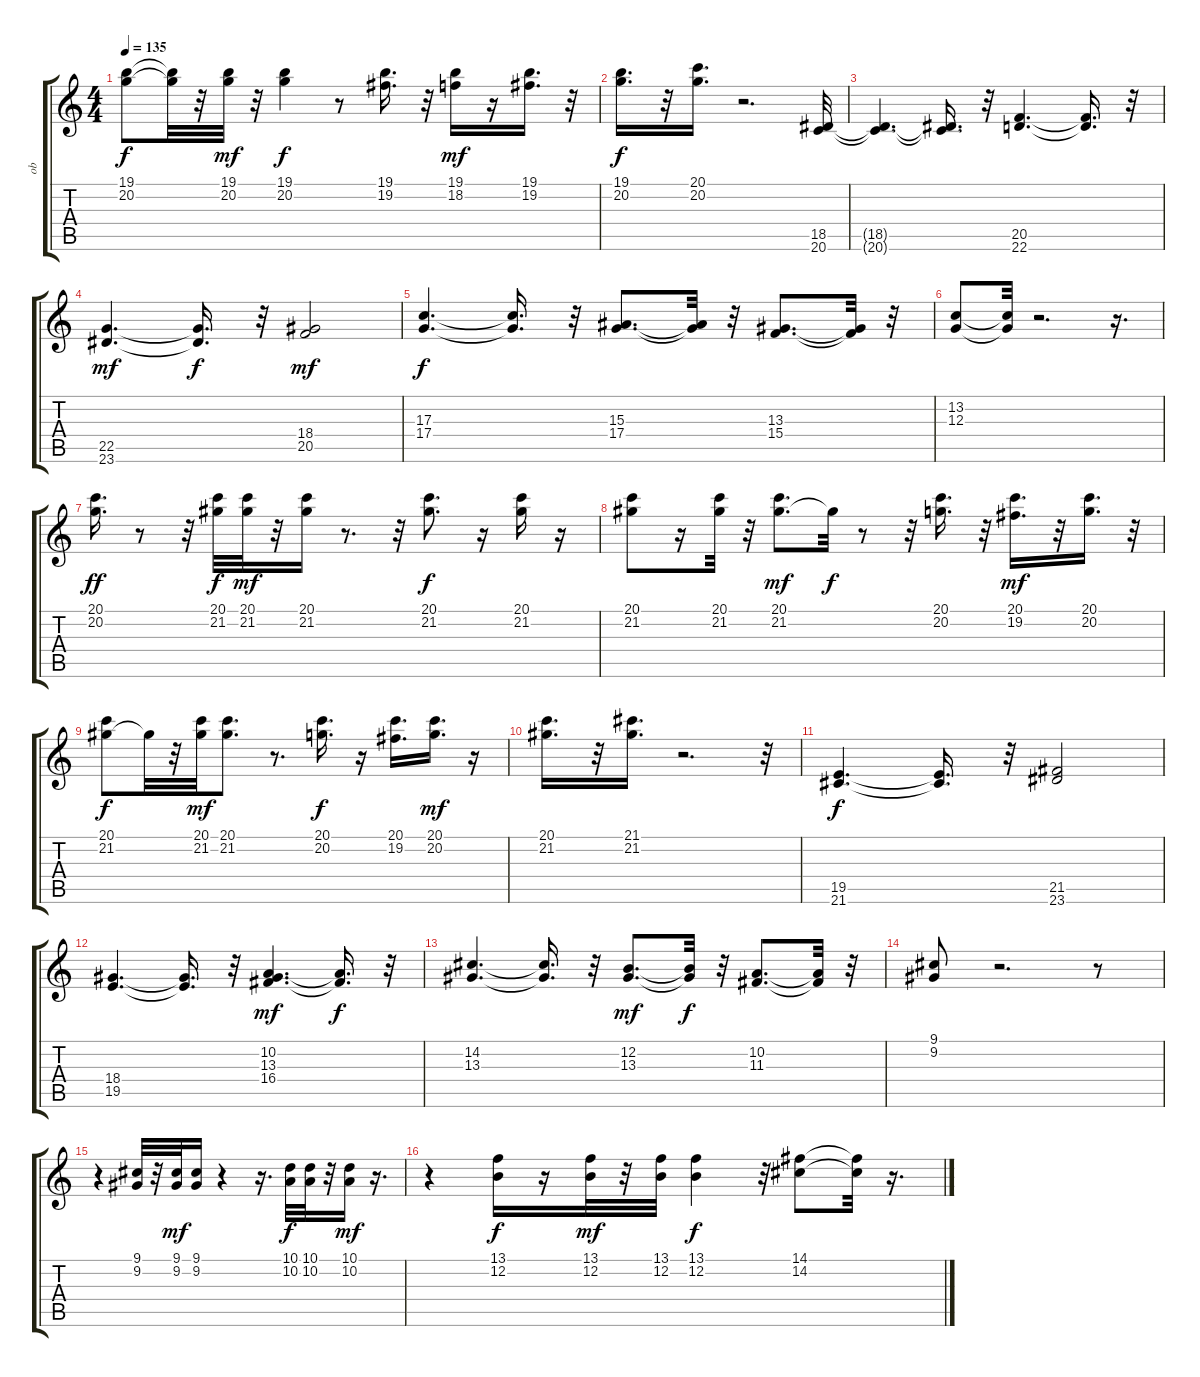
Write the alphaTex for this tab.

\track ("ob" "ob") {instrument oboe}
\staff {score tabs}
\tuning (E4 B3 G3 D3 A2 E2) {hide}
\ts (4 4)
\tempo 135
\clef g2
\ks c
(19.1 20.2).8{dy f} (19.1{t} 20.2{t}).32 r.32 (19.1 20.2).32{dy mf} r.32 (19.1 20.2).4{dy f} r.8 (19.1 19.2).16{d} r.32 (19.1 18.2).16{dy mf} r.16 (19.1 19.2).16{d} r.32 |
(19.1 20.2).16{d dy f} r.32 (20.1 20.2).16{d} r.2{d} (18.5 20.6).32 |
(18.5{t} 20.6{t}).4{d} (18.5{t} 20.6{t}).16{d} r.32 (20.5 22.6).4{d} (20.5{t} 22.6{t}).16{d} r.32 |
(22.5 23.6).4{d dy mf} (22.5{t} 23.6{t}).16{d dy f} r.32 (18.4 20.5).2{dy mf} |
(17.3 17.4).4{d dy f} (17.3{t} 17.4{t}).16{d} r.32 (15.3 17.4).8{d} (15.3{t} 17.4{t}).32 r.32 (13.3 15.4).8{d} (13.3{t} 15.4{t}).32 r.32 |
(13.2 12.3).8 (13.2{t} 12.3{t}).32 r.2{d} r.16{d} |
(20.1 20.2).16{d dy ff} r.8 r.32 (20.1 21.2).32{dy f} (20.1 21.2).32{dy mf} r.32 (20.1 21.2).16 r.8{d} r.32 (20.1 21.2).8{d dy f} r.16 (20.1 21.2).16 r.16 |
(20.1 21.2).8 r.16 (20.1 21.2).32 r.32 (20.1 21.2).8{d dy mf} 21.2{t}.32{dy f} r.8 r.32 (20.1 20.2).16{d} r.32 (20.1 19.2).16{d dy mf} r.32 (20.1 20.2).16{d} r.32 |
(20.1 21.2).8{dy f} 21.2{t}.32 r.32 (20.1 21.2).32{dy mf} (20.1 21.2).8{d} r.8{d} (20.1 20.2).16{d dy f} r.16 (20.1 19.2).16{d} (20.1 20.2).16{d dy mf} r.16 |
(20.1 21.2).16{d} r.32 (21.1 21.2).16{d} r.2{d} r.32 |
(19.5 21.6).4{d dy f} (19.5{t} 21.6{t}).16{d} r.32 (21.5 23.6).2 |
(18.4 19.5).4{d} (18.4{t} 19.5{t}).16{d} r.32 (10.2 13.3 16.4).4{d dy mf} (10.2{t} 16.4{t}).16{d dy f} r.32 |
(14.2 13.3).4{d} (14.2{t} 13.3{t}).16{d} r.32 (12.2 13.3).8{d dy mf} (12.2{t} 13.3{t}).32{dy f} r.32 (10.2 11.3).8{d} (10.2{t} 11.3{t}).32 r.32 |
(9.1 9.2).8 r.2{d} r.8 |
r.4 (9.1 9.2).32 r.32 (9.1 9.2).32{dy mf} (9.1 9.2).16 r.4 r.16{d} (10.1 10.2).32{dy f} (10.1 10.2).32 r.32 (10.1 10.2).16{dy mf} r.16{d} |
r.4 (13.1 12.2).16{dy f} r.16 (13.1 12.2).32{dy mf} r.32 (13.1 12.2).32 (13.1 12.2).4{dy f} r.32 (14.1 14.2).8 (14.1{t} 14.2{t}).32 r.16{d}
